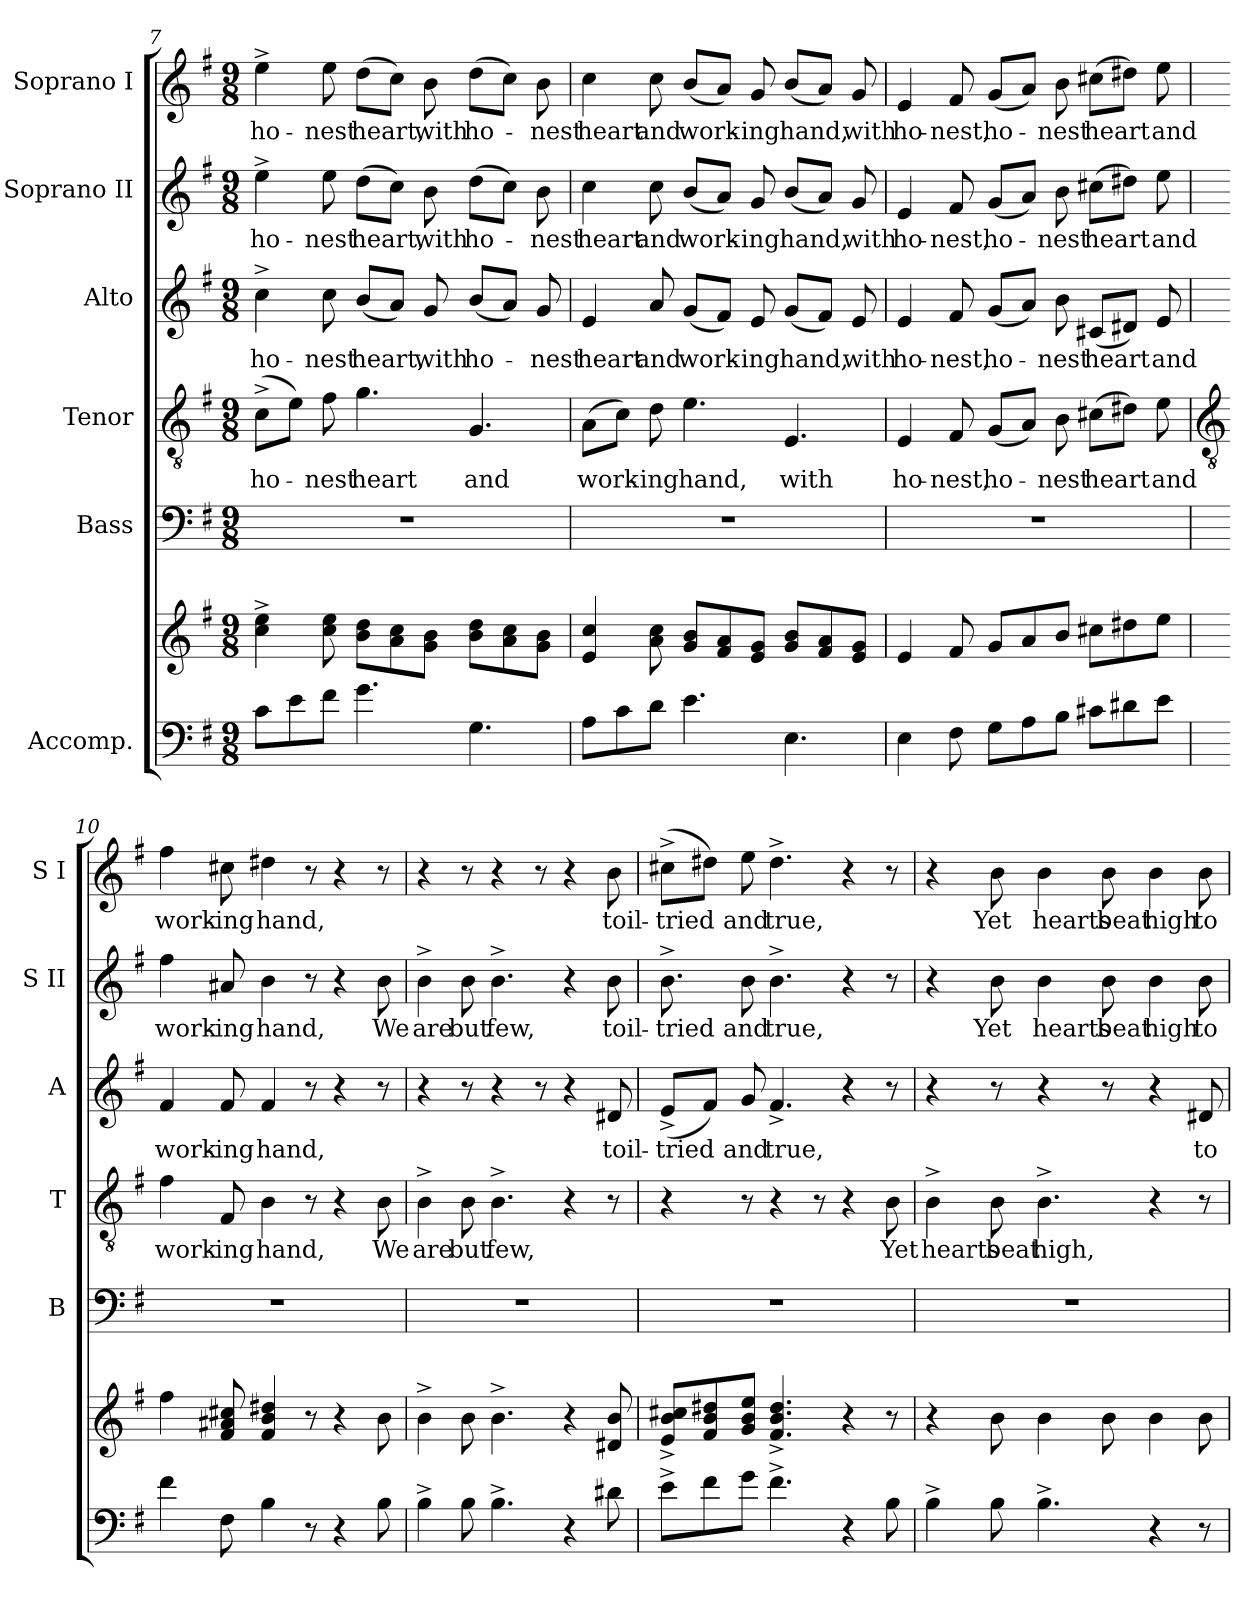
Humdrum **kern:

**kern	**kern	**kern	**kern	**text	**kern	**text	**kern	**text	**kern	**text
*part6	*part6	*part5	*part4	*part4	*part3	*part3	*part2	*part2	*part1	*part1
*staff7	*staff6	*staff5	*staff4	*staff4	*staff3	*staff3	*staff2	*staff2	*staff1	*staff1
*I"Accomp.	*	*I"Bass	*I"Tenor	*	*I"Alto	*	*I"Soprano II	*	*I"Soprano I	*
*	*	*I'B	*I'T	*	*I'A	*	*I'S II	*	*I'S I	*
!!LO:LB:g=z
*clefF4	*clefG2	*clefF4	*clefGv2	*	*clefG2	*	*clefG2	*	*clefG2	*
*k[f#]	*k[f#]	*k[f#]	*k[f#]	*	*k[f#]	*	*k[f#]	*	*k[f#]	*
*G:	*G:	*G:	*G:	*	*G:	*	*G:	*	*G:	*
*M9/8	*M9/8	*M9/8	*M9/8	*	*M9/8	*	*M9/8	*	*M9/8	*
=7	=7	=7	=7	=7	=7	=7	=7	=7	=7	=7
!	!	!LO:N:vis=1	!	!LO:LY:b	!	!LO:LY:b	!	!LO:LY:b	!	!LO:LY:b
8cL	4cc^ 4ee^	8%9r	(>8c^L	ho-	4cc^	ho-	4ee^	ho-	4ee^	ho-
8e	.	.	8eJ)	.	.	.	.	.	.	.
!	!	!	!	!LO:LY:b	!	!LO:LY:b	!	!LO:LY:b	!	!LO:LY:b
8f#J	8cc 8ee	.	8f#	nest	8cc	-nest	8ee	-nest	8ee	-nest
!	!	!	!	!LO:LY:b	!	!LO:LY:b	!	!LO:LY:b	!	!LO:LY:b
4.g	8b 8ddL	.	4.g	heart	(<8bL	heart,	(>8ddL	heart,	(>8ddL	heart,
.	8a 8cc	.	.	.	8aJ)	.	8ccJ)	.	8ccJ)	.
!	!	!	!	!	!	!LO:LY:b	!	!LO:LY:b	!	!LO:LY:b
.	8g 8bJ	.	.	.	8g	with	8b	with	8b	with
!	!	!	!	!LO:LY:b	!	!LO:LY:b	!	!LO:LY:b	!	!LO:LY:b
4.G	8b 8ddL	.	4.G	and	(<8bL	ho-	(>8ddL	ho-	(>8ddL	ho-
.	8a 8cc	.	.	.	8aJ)	.	8ccJ)	.	8ccJ)	.
!	!	!	!	!	!	!LO:LY:b	!	!LO:LY:b	!	!LO:LY:b
.	8g 8bJ	.	.	.	8g	nest	8b	nest	8b	nest
=8	=8	=8	=8	=8	=8	=8	=8	=8	=8	=8
!	!	!LO:N:vis=1	!	!LO:LY:b	!	!LO:LY:b	!	!LO:LY:b	!	!LO:LY:b
8AL	4e 4cc	8%9r	(>8AL	work-	4e	heart	4cc	heart	4cc	heart
8c	.	.	8cJ)	.	.	.	.	.	.	.
!	!	!	!	!LO:LY:b	!	!LO:LY:b	!	!LO:LY:b	!	!LO:LY:b
8dJ	8a 8cc	.	8d	ing	8a	and	8cc	and	8cc	and
!	!	!	!	!LO:LY:b	!	!LO:LY:b	!	!LO:LY:b	!	!LO:LY:b
4.e	8g 8bL	.	4.e	hand,	(<8gL	work-	(<8bL	work-	(<8bL	work-
.	8f# 8a	.	.	.	8f#J)	.	8aJ)	.	8aJ)	.
!	!	!	!	!	!	!LO:LY:b	!	!LO:LY:b	!	!LO:LY:b
.	8e 8gJ	.	.	.	8e	ing	8g	ing	8g	ing
!	!	!	!	!LO:LY:b	!	!LO:LY:b	!	!LO:LY:b	!	!LO:LY:b
4.E	8g 8bL	.	4.E	with	(<8gL	hand,	(<8bL	hand,	(<8bL	hand,
.	8f# 8a	.	.	.	8f#J)	.	8aJ)	.	8aJ)	.
!	!	!	!	!	!	!LO:LY:b	!	!LO:LY:b	!	!LO:LY:b
.	8e 8gJ	.	.	.	8e	with	8g	with	8g	with
=9	=9	=9	=9	=9	=9	=9	=9	=9	=9	=9
!	!	!LO:N:vis=1	!	!LO:LY:b	!	!LO:LY:b	!	!LO:LY:b	!	!LO:LY:b
4E	4e	8%9r	4E	ho-	4e	ho-	4e	ho-	4e	ho-
!	!	!	!	!LO:LY:b	!	!LO:LY:b	!	!LO:LY:b	!	!LO:LY:b
8F#	8f#	.	8F#	-nest,	8f#	-nest,	8f#	-nest,	8f#	-nest,
!	!	!	!	!LO:LY:b	!	!LO:LY:b	!	!LO:LY:b	!	!LO:LY:b
8GL	8gL	.	(<8GL	ho-	(<8gL	ho-	(<8gL	ho-	(<8gL	ho-
8A	8a	.	8AJ)	.	8aJ)	.	8aJ)	.	8aJ)	.
!	!	!	!	!LO:LY:b	!	!LO:LY:b	!	!LO:LY:b	!	!LO:LY:b
8BJ	8bJ	.	8B	nest	8b	nest	8b	nest	8b	nest
!	!	!	!	!LO:LY:b	!	!LO:LY:b	!	!LO:LY:b	!	!LO:LY:b
8c#XL	8cc#XL	.	(>8c#XL	heart	(<8c#XL	heart	(>8cc#XL	heart	(>8cc#XL	heart
8d#X	8dd#X	.	8d#XJ)	.	8d#XJ)	.	8dd#XJ)	.	8dd#XJ)	.
!	!	!	!	!LO:LY:b	!	!LO:LY:b	!	!LO:LY:b	!	!LO:LY:b
8eJ	8eeJ	.	8e	and	8e	and	8ee	and	8ee	and
!!LO:LB:g=z
=10	=10	=10	=10	=10	=10	=10	=10	=10	=10	=10
*	*	*	*clefGv2	*	*	*	*	*	*	*
!	!	!LO:N:vis=1	!	!LO:LY:b	!	!LO:LY:b	!	!LO:LY:b	!	!LO:LY:b
4f#	4ff#	8%9r	4f#	work-	4f#	work-	4ff#	work-	4ff#	work-
!	!	!	!	!LO:LY:b	!	!LO:LY:b	!	!LO:LY:b	!	!LO:LY:b
8F#	8f# 8a#X 8cc#X	.	8F#	-ing	8f#	-ing	8a#X	-ing	8cc#X	-ing
!	!	!	!	!LO:LY:b	!	!LO:LY:b	!	!LO:LY:b	!	!LO:LY:b
4B	4f# 4b 4dd#X	.	4B	hand,	4f#	hand,	4b	hand,	4dd#X	hand,
8r	8r	.	8r	.	8r	.	8r	.	8r	.
4r	4r	.	4r	.	4r	.	4r	.	4r	.
!	!	!	!	!LO:LY:b	!	!	!	!LO:LY:b	!	!
8B	8b	.	8B	We	8r	.	8b	We	8r	.
=11	=11	=11	=11	=11	=11	=11	=11	=11	=11	=11
!	!	!LO:N:vis=1	!	!LO:LY:b	!	!	!	!LO:LY:b	!	!
4B^	4b^	8%9r	4B^	are	4r	.	4b^	are	4r	.
!	!	!	!	!LO:LY:b	!	!	!	!LO:LY:b	!	!
8B	8b	.	8B	but	8r	.	8b	but	8r	.
!	!	!	!	!LO:LY:b	!	!	!	!LO:LY:b	!	!
4.B^	4.b^	.	4.B^	few,	4r	.	4.b^	few,	4r	.
.	.	.	.	.	8r	.	.	.	8r	.
4r	4r	.	4r	.	4r	.	4r	.	4r	.
!	!	!	!	!	!	!LO:LY:b	!	!LO:LY:b	!	!LO:LY:b
8d#X	8d#X 8b	.	8r	.	8d#X	toil-	8b	toil-	8b	toil-
=12	=12	=12	=12	=12	=12	=12	=12	=12	=12	=12
!	!	!LO:N:vis=1	!	!	!	!LO:LY:b	!	!LO:LY:b	!	!LO:LY:b
8e^L	8e^ 8b^ 8cc#X^L	8%9r	4r	.	(<8e^L	-tried	8.b^	-tried	(>8cc#X^L	-tried
8f#	8f# 8b 8dd#X	.	.	.	8f#J)	.	.	.	8dd#XJ)	.
.	.	.	.	.	.	.	16ryy	.	.	.
!	!	!	!	!	!	!LO:LY:b	!	!LO:LY:b	!	!LO:LY:b
8gJ	8g 8b 8eeJ	.	8r	.	8g	and	8b	and	8ee	and
!	!	!	!	!	!	!LO:LY:b	!	!LO:LY:b	!	!LO:LY:b
4.f#^	4.f#^ 4.b^ 4.dd#^	.	4r	.	4.f#^	true,	4.b^	true,	4.dd#^	true,
.	.	.	8r	.	.	.	.	.	.	.
4r	4r	.	4r	.	4r	.	4r	.	4r	.
!	!	!	!	!LO:LY:b	!	!	!	!	!	!
8B	8r	.	8B	Yet	8r	.	8r	.	8r	.
=13	=13	=13	=13	=13	=13	=13	=13	=13	=13	=13
!	!	!LO:N:vis=1	!	!LO:LY:b	!	!	!	!	!	!
4B^	4r	8%9r	4B^	hearts	4r	.	4r	.	4r	.
!	!	!	!	!LO:LY:b	!	!	!	!LO:LY:b	!	!LO:LY:b
8B	8b	.	8B	beat	8r	.	8b	Yet	8b	Yet
!	!	!	!	!LO:LY:b	!	!	!	!LO:LY:b	!	!LO:LY:b
4.B^	4b	.	4.B^	high,	4r	.	4b	hearts	4b	hearts
!	!	!	!	!	!	!	!	!LO:LY:b	!	!LO:LY:b
.	8b	.	.	.	8r	.	8b	beat	8b	beat
!	!	!	!	!	!	!	!	!LO:LY:b	!	!LO:LY:b
4r	4b	.	4r	.	4r	.	4b	high	4b	high
!	!	!	!	!	!	!LO:LY:b	!	!LO:LY:b	!	!LO:LY:b
8r	8b	.	8r	.	8d#X	to	8b	to	8b	to
=	=	=	=	=	=	=	=	=	=	=
*-	*-	*-	*-	*-	*-	*-	*-	*-	*-	*-
